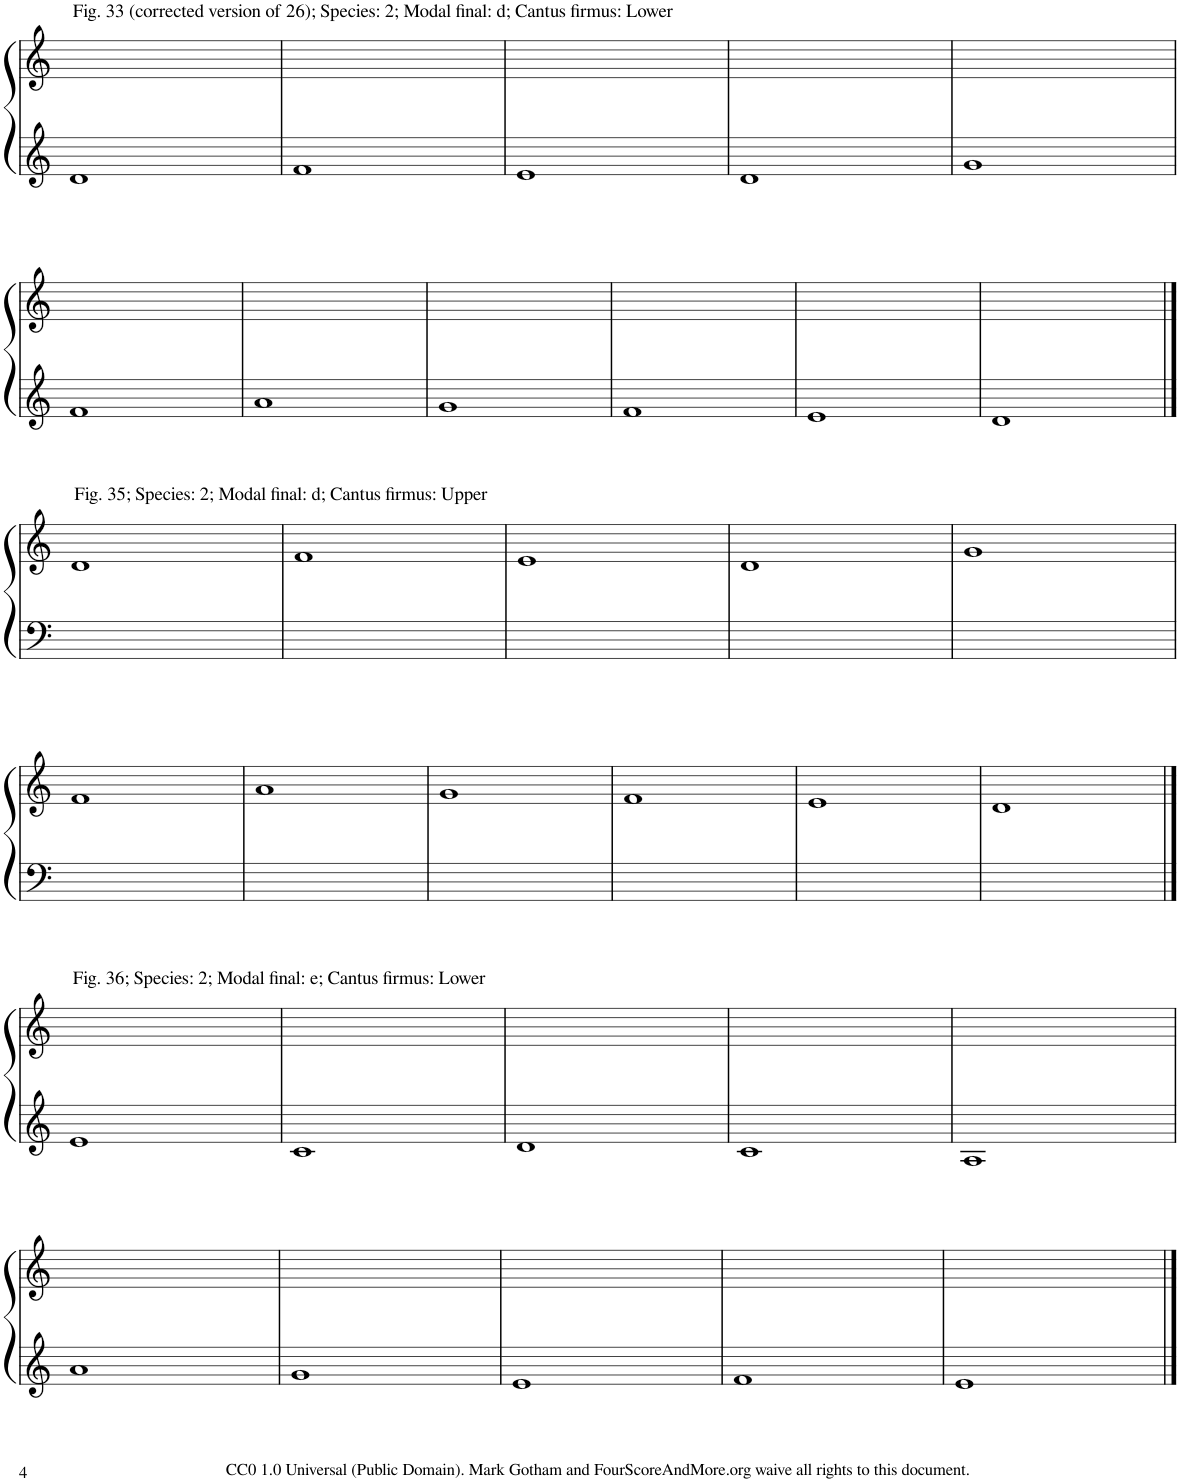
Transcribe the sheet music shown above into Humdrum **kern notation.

**kern	**kern
*part2	*part1
*staff2	*staff1
*I"Piano	*I"Piano
*I'Pno	*I'Pno
!!LO:PB:g=z
*clefG2	*clefG2
*k[]	*k[]
*M2/2	*M2/2
=119	=119
!	!LO:TX:a:t=Fig. 33 (corrected version of 26); Species&colon; 2; Modal final&colon; d; Cantus firmus&colon; Lower
1d	1ryy
=120	=120
1f	1ryy
=121	=121
1e	1ryy
=122	=122
1d	1ryy
=123	=123
1g	1ryy
!!LO:LB:g=z
=124	=124
1f	1ryy
=125	=125
1a	1ryy
=126	=126
1g	1ryy
=127	=127
1f	1ryy
=128	=128
1e	1ryy
=129	=129
1d	1ryy
!!LO:LB:g=z
==130	==130
*clefF4	*
!	!LO:TX:a:t=Fig. 35; Species&colon; 2; Modal final&colon; d; Cantus firmus&colon; Upper
1ryy	1d
=131	=131
1ryy	1f
=132	=132
1ryy	1e
=133	=133
1ryy	1d
=134	=134
1ryy	1g
!!LO:LB:g=z
=135	=135
1ryy	1f
=136	=136
1ryy	1a
=137	=137
1ryy	1g
=138	=138
1ryy	1f
=139	=139
1ryy	1e
=140	=140
1ryy	1d
!!LO:LB:g=z
==141	==141
*clefG2	*
!	!LO:TX:a:t=Fig. 36; Species&colon; 2; Modal final&colon; e; Cantus firmus&colon; Lower
1e	1ryy
=142	=142
1c	1ryy
=143	=143
1d	1ryy
=144	=144
1c	1ryy
=145	=145
1A	1ryy
!!LO:LB:g=z
=146	=146
1a	1ryy
=147	=147
1g	1ryy
=148	=148
1e	1ryy
=149	=149
1f	1ryy
=150	=150
1e	1ryy
==	==
*-	*-
